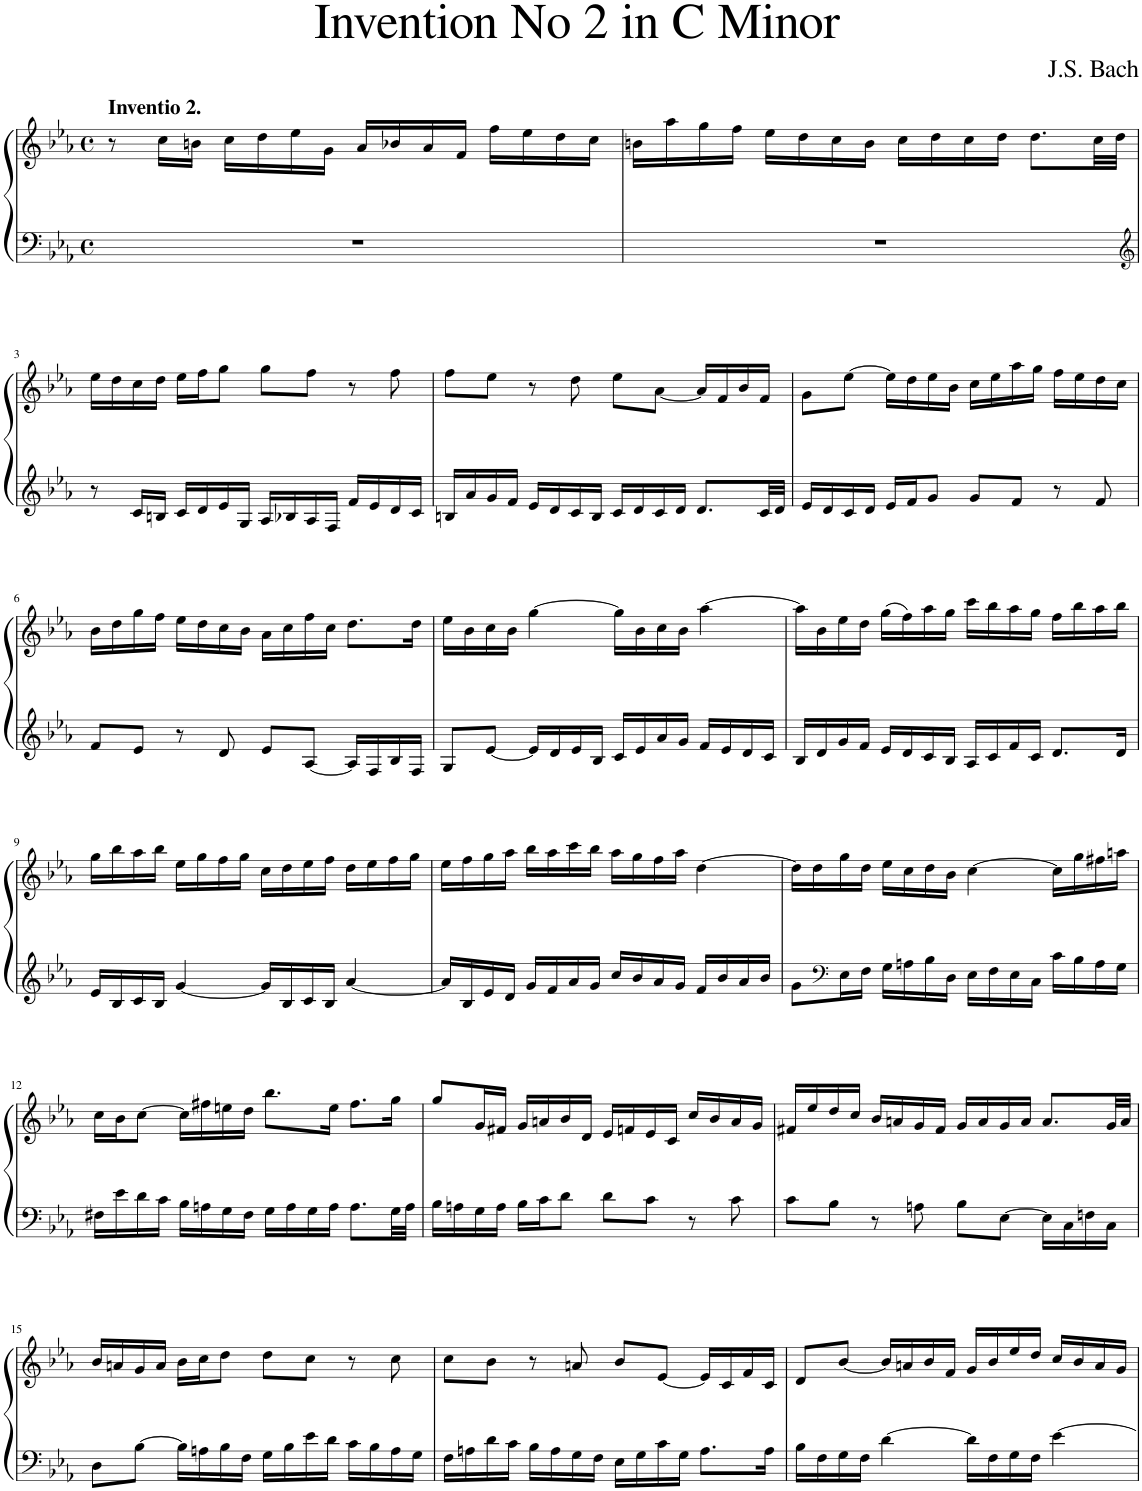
**kern	**kern
*part1	*part1
*staff2	*staff1
*I"Piano	*
*I'Pno.	*
*clefF4	*clefG2
*k[b-e-a-]	*k[b-e-a-]
*M4/4	*M4/4
*met(c)	*met(c)
=1	=1
!	!LO:TX:a:B:t=Inventio 2.
1r	8r
.	16cc\LL
.	16bn\JJ
.	16cc\LL
.	16dd\
.	16ee-\
.	16g\JJ
.	16a-/LL
.	16b-X/
.	16a-/
.	16f/JJ
.	16ff\LL
.	16ee-\
.	16dd\
.	16cc\JJ
=2	=2
1r	16bn\LL
.	16aa-\
.	16gg\
.	16ff\JJ
.	16ee-\LL
.	16dd\
.	16cc\
.	16b\JJ
.	16cc\LL
.	16dd\
.	16cc\
.	16dd\JJ
.	8.dd\L
.	32cc\LL
.	32dd\JJJ
!!LO:LB:g=z
=3	=3
*clefG2	*
8r	16ee-\LL
.	16dd\
16c/LL	16cc\
16Bn/JJ	16dd\JJ
16c/LL	16ee-\LL
16d/	16ff\J
16e-/	8gg\J
16G/JJ	.
16A-/LL	8gg\L
16B-X/	.
16A-/	8ff\J
16F/JJ	.
16f/LL	8r
16e-/	.
16d/	8ff\
16c/JJ	.
=4	=4
16Bn/LL	8ff\L
16a-/	.
16g/	8ee-\J
16f/JJ	.
16e-/LL	8r
16d/	.
16c/	8dd\
16B/JJ	.
16c/LL	8ee-\L
16d/	.
16c/	[<8a-\J
16d/JJ	.
8.d/L	16a-/LL]
.	16f/
.	16b-/
32c/LL	16f/JJ
32d/JJJ	.
=5	=5
16e-/LL	8g\L
16d/	.
16c/	[8ee-\J
16d/JJ	.
16e-/LL	16ee-\LL]
16f/J	16dd\
8g/J	16ee-\
.	16b-\JJ
8g/L	16cc\LL
.	16ee-\
8f/J	16aa-\
.	16gg\JJ
8r	16ff\LL
.	16ee-\
8f/	16dd\
.	16cc\JJ
!!LO:LB:g=z
=6	=6
8f/L	16b-\LL
.	16dd\
8e-/J	16gg\
.	16ff\JJ
8r	16ee-\LL
.	16dd\
8d/	16cc\
.	16b-\JJ
8e-/L	16a-\LL
.	16cc\
[8A-/J	16ff\
.	16cc\JJ
16A-/LL]	8.dd\L
16F/	.
16B-/	.
16F/JJ	16dd\Jk
=7	=7
8G/L	16ee-\LL
.	16b-\
[8e-/J	16cc\
.	16b-\JJ
16e-/LL]	[4gg\
16d/	.
16e-/	.
16B-/JJ	.
16c/LL	16gg\LL]
16e-/	16b-\
16a-/	16cc\
16g/JJ	16b-\JJ
16f/LL	[4aa-\
16e-/	.
16d/	.
16c/JJ	.
=8	=8
16B-/LL	16aa-\LL]
16d/	16b-\
16g/	16ee-\
16f/JJ	16dd\JJ
16e-/LL	(16gg\LL
16d/	16ff\)
16c/	16aa-\
16B-/JJ	16gg\JJ
16A-/LL	16ccc\LL
16c/	16bb-\
16f/	16aa-\
16c/JJ	16gg\JJ
8.d/L	16ff\LL
.	16bb-\
.	16aa-\
16d/Jk	16bb-\JJ
!!LO:LB:g=z
=9	=9
16e-/LL	16gg\LL
16B-/	16bb-\
16c/	16aa-\
16B-/JJ	16bb-\JJ
[4g/	16ee-\LL
.	16gg\
.	16ff\
.	16gg\JJ
16g/LL]	16cc\LL
16B-/	16dd\
16c/	16ee-\
16B-/JJ	16ff\JJ
[4a-/	16dd\LL
.	16ee-\
.	16ff\
.	16gg\JJ
=10	=10
16a-/LL]	16ee-\LL
16B-/	16ff\
16e-/	16gg\
16d/JJ	16aa-\JJ
16g/LL	16bb-\LL
16f/	16aa-\
16a-/	16ccc\
16g/JJ	16bb-\JJ
16cc/LL	16aa-\LL
16b-/	16gg\
16a-/	16ff\
16g/JJ	16aa-\JJ
16f/LL	[4dd\
16b-/	.
16a-/	.
16b-/JJ	.
=11	=11
8g\L	16dd\LL]
.	16dd\
*clefF4	*
16E-\L	16gg\
16F\JJ	16dd\JJ
16G\LL	16ee-\LL
16An\	16cc\
16B-\	16dd\
16D\JJ	16b-\JJ
16E-\LL	[4cc\
16F\	.
16E-\	.
16C\JJ	.
16c\LL	16cc\LL]
16B-\	16gg\
16A\	16ff#X\
16G\JJ	16aan\JJ
!!LO:LB:g=z
=12	=12
16F#X\LL	16cc\LL
16e-\	16b-\J
16d\	[8cc\J
16c\JJ	.
16B-\LL	16cc\LL]
16An\	16ff#X\
16G\	16een\
16F#\JJ	16dd\JJ
16G\LL	8.bb-\L
16A\	.
16G\	.
16A\JJ	16ee\Jk
8.A\L	8.ff#\L
32G\LL	16gg\Jk
32A\JJJ	.
=13	=13
16B-\LL	8gg/L
16An\	.
16G\	16g/L
16A\JJ	16f#X/JJ
16B-\LL	16g/LL
16c\J	16an/
8d\J	16b-/
.	16d/JJ
8d\L	16e-/LL
.	16fn/
8c\J	16e-/
.	16c/JJ
8r	16cc/LL
.	16b-/
8c\	16a/
.	16g/JJ
=14	=14
8c\L	16f#X/LL
.	16ee-/
8B-\J	16dd/
.	16cc/JJ
8r	16b-/LL
.	16an/
8An\	16g/
.	16f#/JJ
8B-\L	16g/LL
.	16a/
[8E-\J	16g/
.	16a/JJ
16E-\LL]	8.a/L
16C\	.
16Fn\	.
16C\JJ	32g/LL
.	32a/JJJ
!!LO:LB:g=z
=15	=15
8D\L	16b-/LL
.	16an/
[8B-\J	16g/
.	16a/JJ
16B-\LL]	16b-\LL
16An\	16cc\J
16B-\	8dd\J
16F\JJ	.
16G\LL	8dd\L
16B-\	.
16e-\	8cc\J
16d\JJ	.
16c\LL	8r
16B-\	.
16A\	8cc\
16G\JJ	.
=16	=16
16F\LL	8cc\L
16An\	.
16d\	8b-\J
16c\JJ	.
16B-\LL	8r
16A\	.
16G\	8an/
16F\JJ	.
16E-\LL	8b-/L
16G\	.
16c\	[8e-/J
16G\JJ	.
8.A\L	16e-/LL]
.	16c/
.	16f/
16A\Jk	16c/JJ
=17	=17
16B-\LL	8d/L
16F\	.
16G\	[8b-/J
16F\JJ	.
[4d\	16b-/LL]
.	16an/
.	16b-/
.	16f/JJ
16d\LL]	16g/LL
16F\	16b-/
16G\	16ee-/
16F\JJ	16dd/JJ
[4e-\	16cc/LL
.	16b-/
.	16a/
.	16g/JJ
=	=
*-	*-
